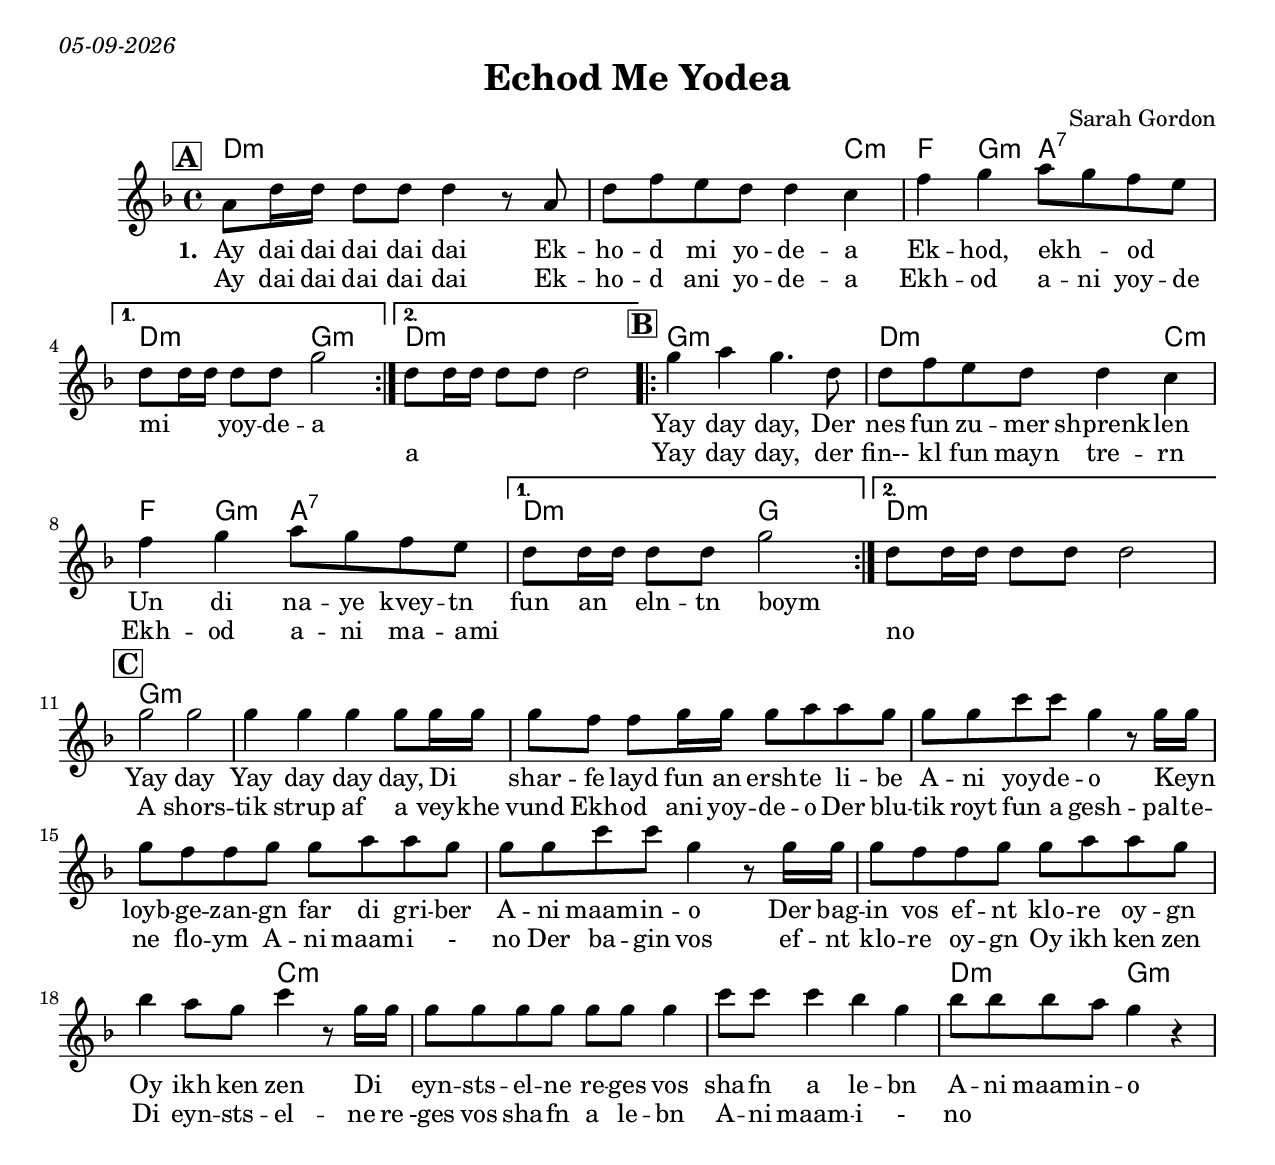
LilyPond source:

\version "2.24.0"
\include "english.ly"
%\pointAndClickOff
\paper{
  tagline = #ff
  print-all-headers = ##t
  #(set-paper-size "letter")
}
date = #(strftime "%d-%m-%Y" (localtime (current-time)))

\markup{ \italic{ \date }  }


%\markup{ Got something to say? }

global = {
  \clef treble
  \key d \minor
  \time 4/4
  \set Score.rehearsalMarkFormatter = #format-mark-box-alphabet
}

%#################################### Melody ########################
cadence = {
  d8 f e d d4 c
  f4 g a8 g f e
}

melody = \relative c'' {
  \global
  %\partial 4 g4    %lead in notes

  \repeat volta 2{
    \mark \default

  a8 d16 d d8 d d4 r8 a
  \cadence


  }
  \alternative {
    {d8 d16 d d8 d g2  }
    {d8 d16 d d8 d d2  }
  }

  \repeat volta 2{
    \mark \default
    g4 a g4. d8
    \cadence

  }
  \alternative {
    {d8 d16 d d8 d g2  }
    {d8 d16 d d8 d d2  }
  }
  \break
\mark \default
   g2 g
   g4 g g g8 g16 g
   g8 f f g16 g  g8 a a g
   g8 g c c g4 r8 g16 g|


   g8 f f g g a a g
   g8 g c c g4 r8 g16 g
   g8 f f g g a a g
   bf4 a8 g c4 r8 g16 g

   g8 g g g  g g  g4|
   c8 c c4 bf g4
   bf8 bf bf a  g4 r|



}
%################################# Lyrics #####################
\addlyrics{ \set stanza = #"1. "
  Ay dai dai dai dai dai
  Ek -- ho -- d mi yo -- de -- a
  Ek -- hod, ekh _ -- od _  mi _ _ yoy -- de -- a

    _ _ _ _ _ _
  Yay day day,
  Der nes fun zu -- mer shprenk -- len
  Un di na -- ye kvey -- tn fun an  _ eln -- tn boym

   _ _ _ _ _ _
  Yay day Yay day day day,

  Di _ shar -- fe layd fun an ersh -- te li -- be
A -- ni yoy -- de -- o
Keyn _ loyb -- ge -- zan -- gn far di gri -- ber
A -- ni maam -- in -- o
Der bag -- in vos ef -- nt klo -- re oy -- gn
Oy ikh ken zen
Di _ eyn -- sts -- el -- ne re -- ges vos sha -- fn a le -- bn
A -- ni maam -- in -- o
}
\addlyrics {
   Ay dai dai dai dai dai
  Ek -- ho -- d ani yo -- de -- a
  Ekh -- od a -- ni yoy -- de _ _ _ _  _ _ a

  _ _ _ _ _
  Yay day day,
  der fin-- kl fun mayn tre -- rn
  Ekh -- od a -- ni ma -- ami  _ _ _ _ _ _ no

   _ _ _ _ _
   A shors -- tik strup af a vey -- khe vund
Ekh -- od ani yoy -- de -- o
Der blu -- tik royt fun a gesh -- pal -- te  -- ne flo -- ym
A -- ni maam -- i - no
Der ba -- gin vos ef -- nt klo -- re oy -- gn
Oy ikh ken zen
Di eyn -- sts -- el -- ne re  -ges vos sha  -- fn a le -- bn
A -- ni maam -- i - no

}

%################################# Chords #######################
harmonies = \chordmode {
  d4*7:m c4:m
  f4 g4:m
  a2:7 d2:m g2:m
  d1:m   %end end
  %b
  g1:m
  d4*3:m c4:m
  f4 g4:m a2:7
  d2:m g2
  d1:m % 2nd end
  %c
  g2*15:m c2*5:m
  d2:m  g2:m

 }

\score {
  % transpose score below
  %\transpose c d
  <<
    \new ChordNames {
      \set chordChanges = ##f
      \harmonies
    }
    \new Staff   \melody
  >>
  \header{
    title= "Echod Me Yodea"
    subtitle=""
    composer= "Sarah Gordon"

    instrument =""
    arranger= ""
  }
  \midi{\tempo 4 = 120}
  \layout{indent = 1.0\cm}
}
%{
% more verses:
\markup{}
\markup {
  \font-size #2
  \fill-line {
    \hspace #0.1 % distance from left margin
    \column {
      \line { "1."
\column {
 ""
}
      }
      \hspace #0.2 % vertical distance between verses
      \line { "2."
\column {
""
}
      }
    }
    \hspace #0.1  % horiz. distance between columns
    \column {
      \line { "3."
\column {
 ""
}
      }
      \hspace #0.2 % distance between verses
      \line { "4."
\column {
""
}
      }
    }
    \hspace #0.1 % distance to right margin
  }
}

%}